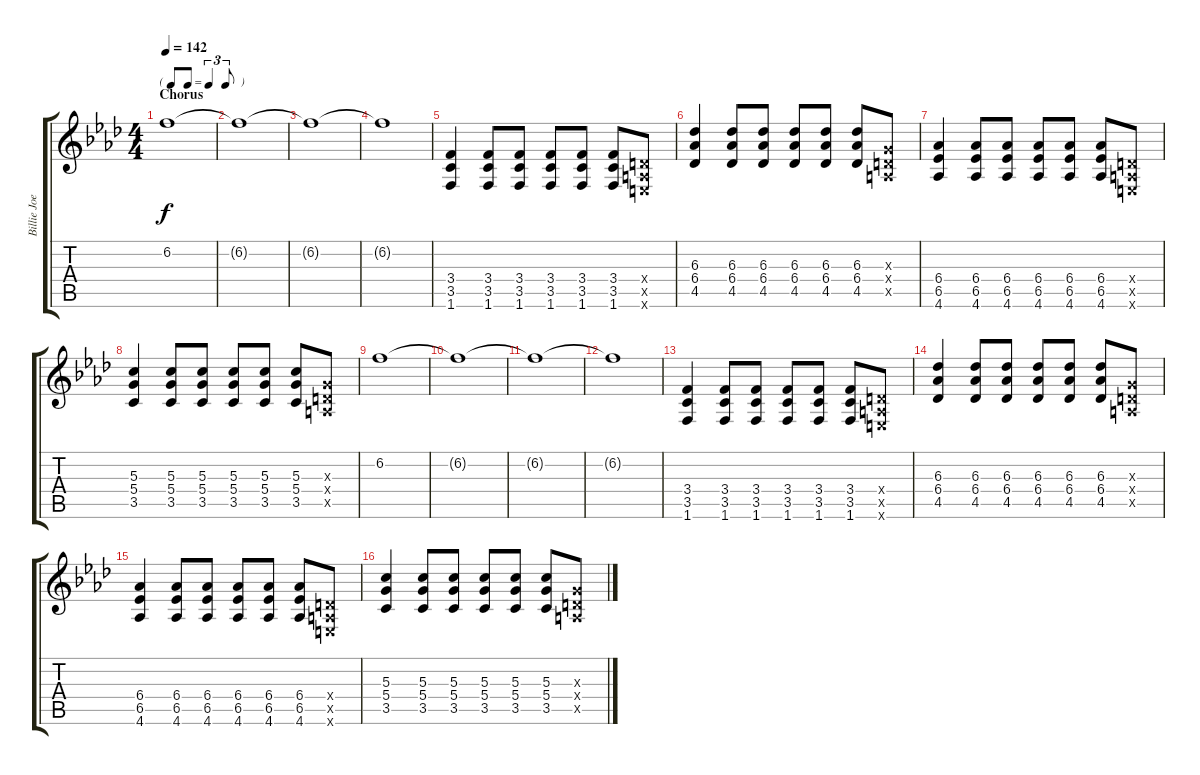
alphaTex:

\track ("Billie Joe Armstrong (Guitar 2)" "Billie Joe") {instrument distortionguitar}
\staff {score tabs}
\tuning (E4 B3 G3 D3 A2 E2) {hide}
\ts (4 4)
\tf triplet8th
\section ("" "Chorus")
\tempo 142
\clef g2
\ks ab
6.2.1{dy f volume 4} |
6.2{t}.1 |
6.2{t}.1 |
6.2{t}.1 |
(3.4 3.5 1.6).4 (3.4 3.5 1.6).8 (3.4 3.5 1.6).8 (3.4 3.5 1.6).8 (3.4 3.5 1.6).8 (3.4 3.5 1.6).8 (0.4{x} 0.5{x} 0.6{x}).8 |
(6.3 6.4 4.5).4 (6.3 6.4 4.5).8 (6.3 6.4 4.5).8 (6.3 6.4 4.5).8 (6.3 6.4 4.5).8 (6.3 6.4 4.5).8 (0.3{x} 0.4{x} 0.5{x}).8 |
(6.4 6.5 4.6).4 (6.4 6.5 4.6).8 (6.4 6.5 4.6).8 (6.4 6.5 4.6).8 (6.4 6.5 4.6).8 (6.4 6.5 4.6).8 (0.4{x} 0.5{x} 0.6{x}).8 |
(5.3 5.4 3.5).4 (5.3 5.4 3.5).8 (5.3 5.4 3.5).8 (5.3 5.4 3.5).8 (5.3 5.4 3.5).8 (5.3 5.4 3.5).8 (0.3{x} 0.4{x} 0.5{x}).8 |
6.2.1{volume 4} |
6.2{t}.1 |
6.2{t}.1 |
6.2{t}.1 |
(3.4 3.5 1.6).4 (3.4 3.5 1.6).8 (3.4 3.5 1.6).8 (3.4 3.5 1.6).8 (3.4 3.5 1.6).8 (3.4 3.5 1.6).8 (0.4{x} 0.5{x} 0.6{x}).8 |
(6.3 6.4 4.5).4 (6.3 6.4 4.5).8 (6.3 6.4 4.5).8 (6.3 6.4 4.5).8 (6.3 6.4 4.5).8 (6.3 6.4 4.5).8 (0.3{x} 0.4{x} 0.5{x}).8 |
(6.4 6.5 4.6).4 (6.4 6.5 4.6).8 (6.4 6.5 4.6).8 (6.4 6.5 4.6).8 (6.4 6.5 4.6).8 (6.4 6.5 4.6).8 (0.4{x} 0.5{x} 0.6{x}).8 |
(5.3 5.4 3.5).4 (5.3 5.4 3.5).8 (5.3 5.4 3.5).8 (5.3 5.4 3.5).8 (5.3 5.4 3.5).8 (5.3 5.4 3.5).8 (0.3{x} 0.4{x} 0.5{x}).8
